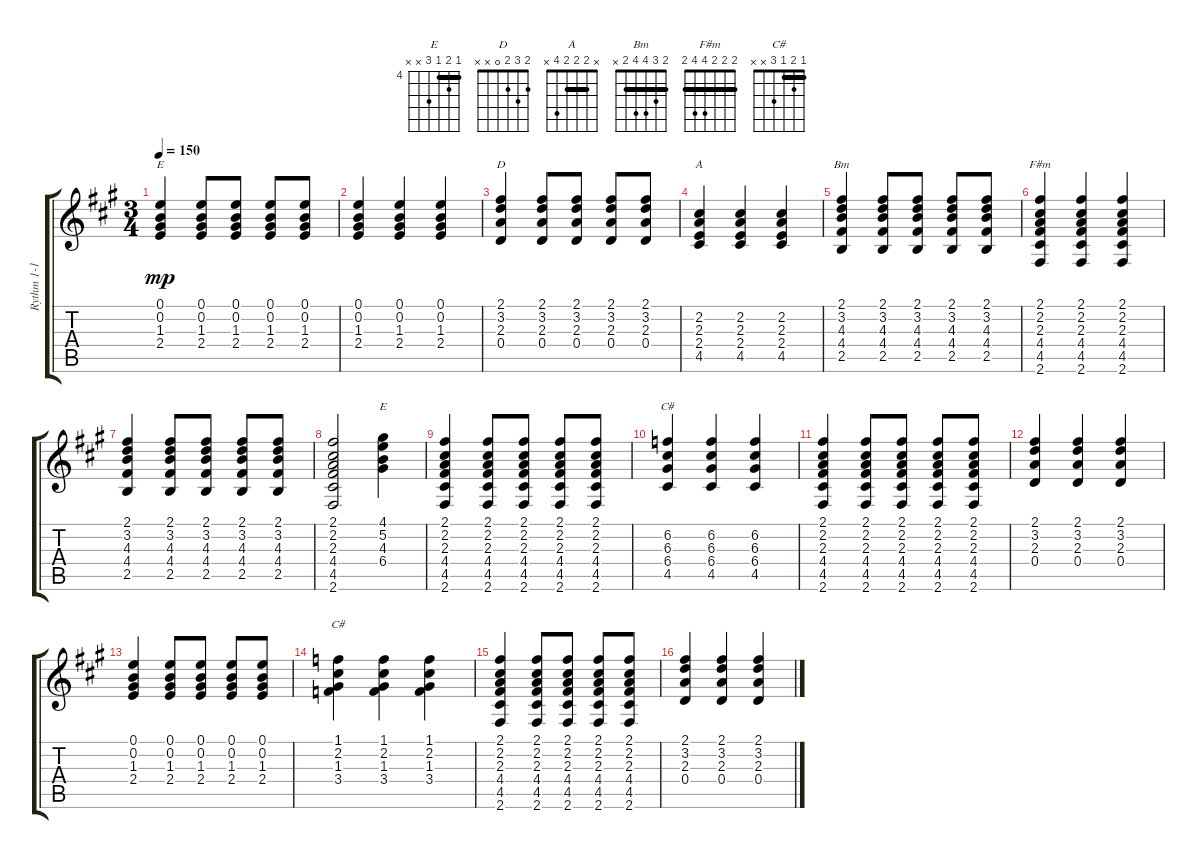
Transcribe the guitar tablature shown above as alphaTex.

\track ("Rythm 1-1" "Rythm 1-1") {instrument acousticguitarnylon}
\staff {score tabs}
\tuning (E4 B3 G3 D3 A2 E2) {hide}
\chord ("E" 0 0 1 2 x x)
\chord ("D" 2 3 2 0 x x)
\chord ("A" x 2 2 2 4 x) {barre 2}
\chord ("Bm" 2 3 4 4 2 x) {barre 2}
\chord ("F#m" 2 2 2 4 4 2) {barre 2}
\chord ("E" 4 5 4 6 x x) {firstfret 4 barre 4}
\chord ("C#" x 6 6 6 4 x) {firstfret 4 barre 6}
\chord ("C#" 1 2 1 3 x x) {barre 1}
\ts (3 4)
\tempo 150
\clef g2
\ks f#minor
(0.1 0.2 1.3 2.4).4{ch "E" dy mp} (0.1 0.2 1.3 2.4).8 (0.1 0.2 1.3 2.4).8 (0.1 0.2 1.3 2.4).8 (0.1 0.2 1.3 2.4).8 |
(0.1 0.2 1.3 2.4).4 (0.1 0.2 1.3 2.4).4 (0.1 0.2 1.3 2.4).4 |
(2.1 3.2 2.3 0.4).4{ch "D"} (2.1 3.2 2.3 0.4).8 (2.1 3.2 2.3 0.4).8 (2.1 3.2 2.3 0.4).8 (2.1 3.2 2.3 0.4).8 |
(2.2 2.3 2.4 4.5).4{ch "A"} (2.2 2.3 2.4 4.5).4 (2.2 2.3 2.4 4.5).4 |
(2.1 3.2 4.3 4.4 2.5).4{ch "Bm"} (2.1 3.2 4.3 4.4 2.5).8 (2.1 3.2 4.3 4.4 2.5).8 (2.1 3.2 4.3 4.4 2.5).8 (2.1 3.2 4.3 4.4 2.5).8 |
(2.1 2.2 2.3 4.4 4.5 2.6).4{ch "F#m"} (2.1 2.2 2.3 4.4 4.5 2.6).4 (2.1 2.2 2.3 4.4 4.5 2.6).4 |
(2.1 3.2 4.3 4.4 2.5).4 (2.1 3.2 4.3 4.4 2.5).8 (2.1 3.2 4.3 4.4 2.5).8 (2.1 3.2 4.3 4.4 2.5).8 (2.1 3.2 4.3 4.4 2.5).8 |
(2.1 2.2 2.3 4.4 4.5 2.6).2 (4.1 5.2 4.3 6.4).4{ch "E"} |
(2.1 2.2 2.3 4.4 4.5 2.6).4 (2.1 2.2 2.3 4.4 4.5 2.6).8 (2.1 2.2 2.3 4.4 4.5 2.6).8 (2.1 2.2 2.3 4.4 4.5 2.6).8 (2.1 2.2 2.3 4.4 4.5 2.6).8 |
(6.2 6.3 6.4 4.5).4{ch "C#"} (6.2 6.3 6.4 4.5).4 (6.2 6.3 6.4 4.5).4 |
(2.1 2.2 2.3 4.4 4.5 2.6).4 (2.1 2.2 2.3 4.4 4.5 2.6).8 (2.1 2.2 2.3 4.4 4.5 2.6).8 (2.1 2.2 2.3 4.4 4.5 2.6).8 (2.1 2.2 2.3 4.4 4.5 2.6).8 |
(2.1 3.2 2.3 0.4).4 (2.1 3.2 2.3 0.4).4 (2.1 3.2 2.3 0.4).4 |
(0.1 0.2 1.3 2.4).4 (0.1 0.2 1.3 2.4).8 (0.1 0.2 1.3 2.4).8 (0.1 0.2 1.3 2.4).8 (0.1 0.2 1.3 2.4).8 |
(1.1 2.2 1.3 3.4).4{ch "C#"} (1.1 2.2 1.3 3.4).4 (1.1 2.2 1.3 3.4).4 |
(2.1 2.2 2.3 4.4 4.5 2.6).4 (2.1 2.2 2.3 4.4 4.5 2.6).8 (2.1 2.2 2.3 4.4 4.5 2.6).8 (2.1 2.2 2.3 4.4 4.5 2.6).8 (2.1 2.2 2.3 4.4 4.5 2.6).8 |
(2.1 3.2 2.3 0.4).4 (2.1 3.2 2.3 0.4).4 (2.1 3.2 2.3 0.4).4
